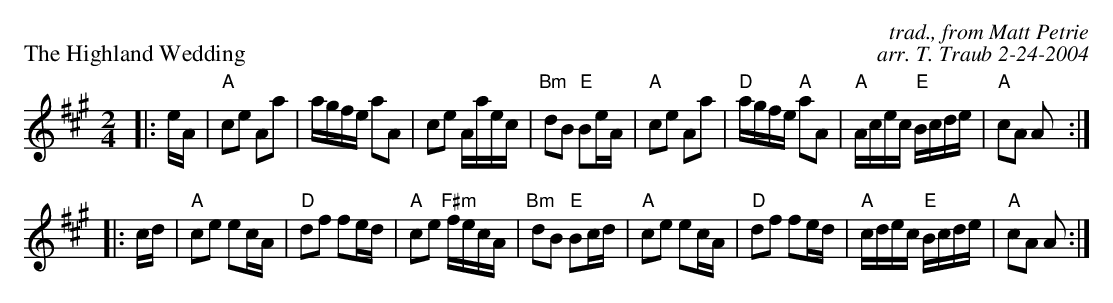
X:1
P: The Highland Wedding
C: trad., from Matt Petrie
C: arr. T. Traub 2-24-2004
M: 2/4
L: 1/8
K: A
|: e/A/ | "A"ce Aa|a/g/f/e/ aA|ce A/a/e/c/|"Bm"dB "E"Be/A/|"A"ce Aa|"D"a/g/f/e/ "A"aA|"A"A/c/e/c/ "E"B/c/d/e/|"A"cA A :|
|: c/d/|"A"ce ec/A/|"D"df fe/d/|"A"ce "F#m"f/e/c/A/|"Bm"dB "E"Bc/d/|"A"ce ec/A/|"D"df fe/d/|"A"c/d/e/c/ "E"B/c/d/e/|"A"cA A:|
